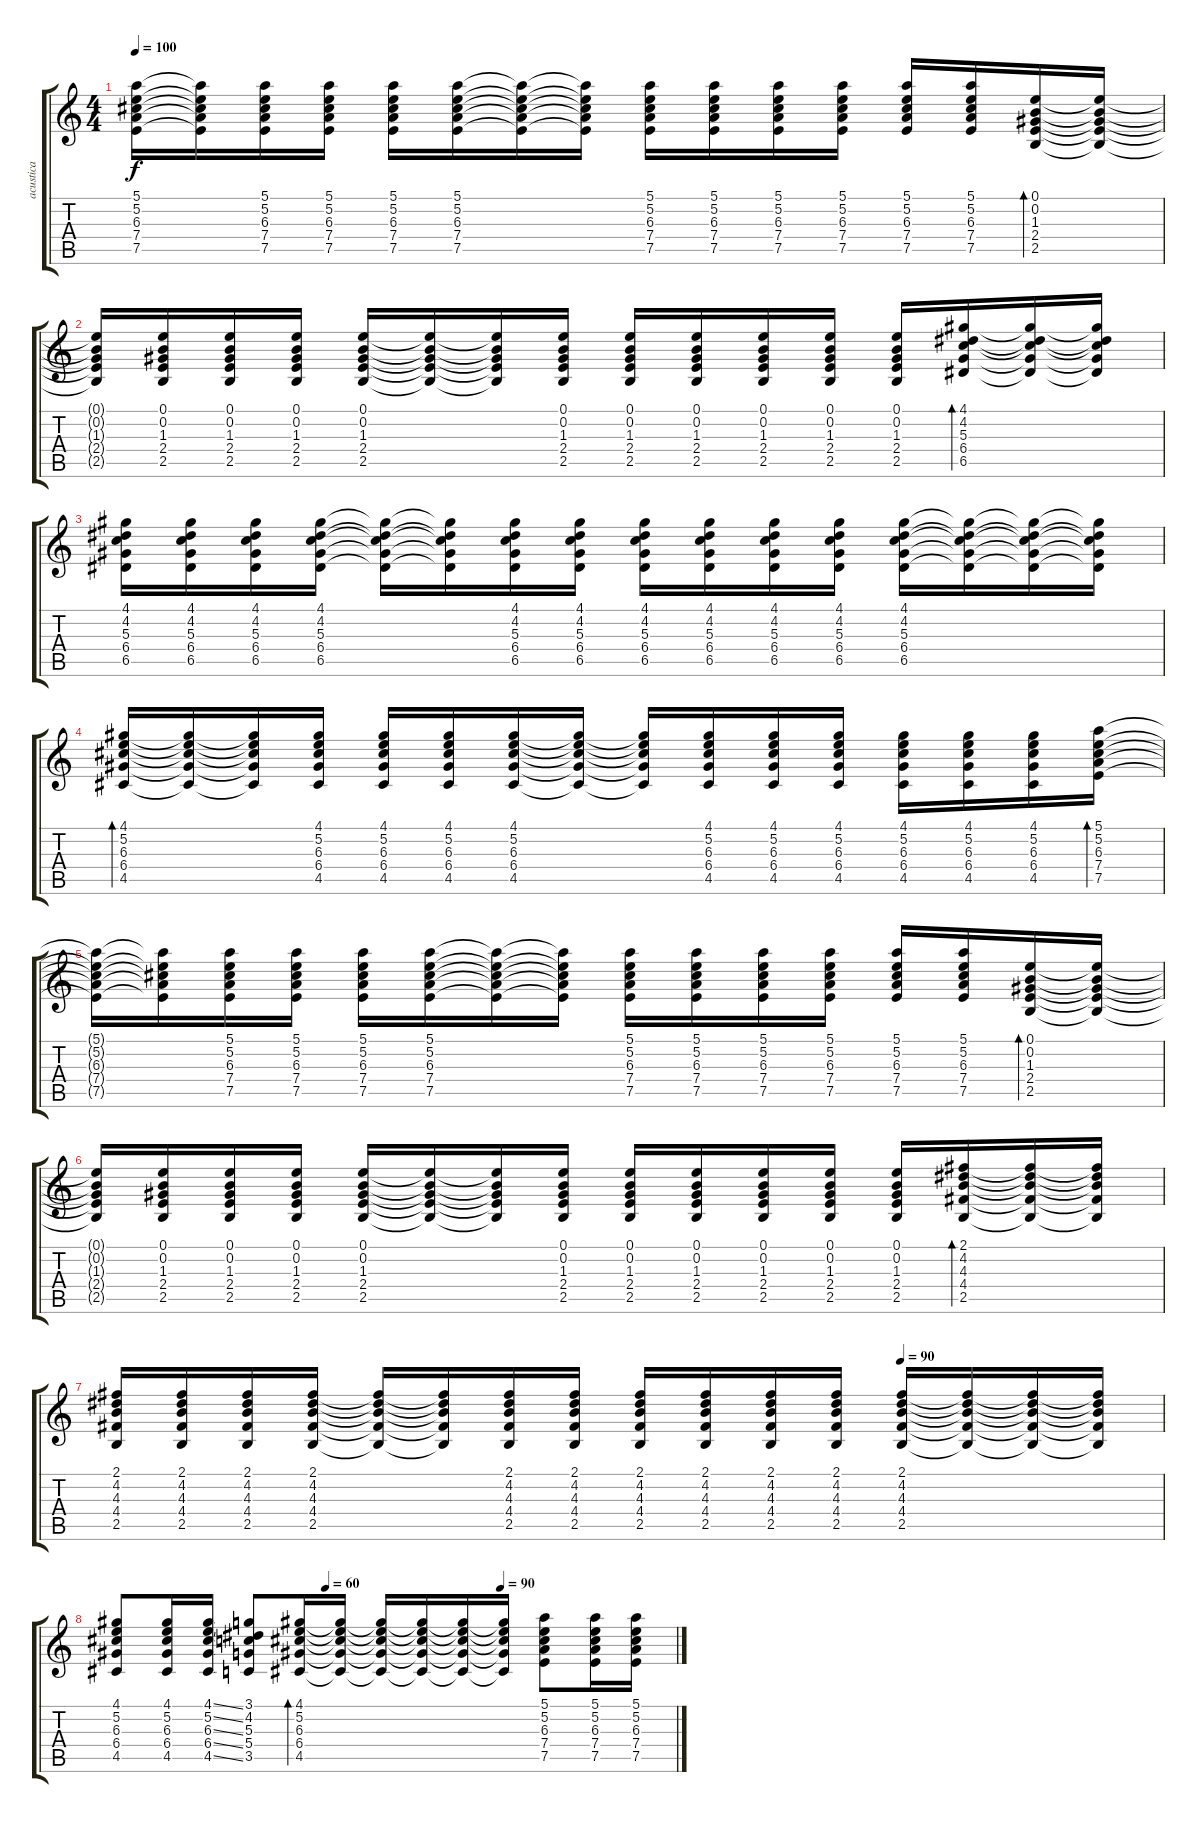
\track ("acustica" "acustica") {instrument acousticguitarnylon}
\staff {score tabs}
\tuning (E4 B3 G3 D3 A2 E2) {hide}
\ts (4 4)
\tempo 100
\clef g2
\ks c
(5.1{t} 5.2{t} 6.3{t} 7.4{t} 7.5{t}).16{dy f} (5.1{t} 5.2{t} 6.3{t} 7.4{t} 7.5{t}).16 (5.1 5.2 6.3 7.4 7.5).16 (5.1 5.2 6.3 7.4 7.5).16 (5.1 5.2 6.3 7.4 7.5).16 (5.1 5.2 6.3 7.4 7.5).16 (5.1{t} 5.2{t} 6.3{t} 7.4{t} 7.5{t}).16 (5.1{t} 5.2{t} 6.3{t} 7.4{t} 7.5{t}).16 (5.1 5.2 6.3 7.4 7.5).16 (5.1 5.2 6.3 7.4 7.5).16 (5.1 5.2 6.3 7.4 7.5).16 (5.1 5.2 6.3 7.4 7.5).16 (5.1 5.2 6.3 7.4 7.5).16 (5.1 5.2 6.3 7.4 7.5).16 (0.1 0.2 1.3 2.4 2.5).16{bd 480} (0.1{t} 0.2{t} 1.3{t} 2.4{t} 2.5{t}).16 |
(0.1{t} 0.2{t} 1.3{t} 2.4{t} 2.5{t}).16 (0.1 0.2 1.3 2.4 2.5).16 (0.1 0.2 1.3 2.4 2.5).16 (0.1 0.2 1.3 2.4 2.5).16 (0.1 0.2 1.3 2.4 2.5).16 (0.1{t} 0.2{t} 1.3{t} 2.4{t} 2.5{t}).16 (0.1{t} 0.2{t} 1.3{t} 2.4{t} 2.5{t}).16 (0.1 0.2 1.3 2.4 2.5).16 (0.1 0.2 1.3 2.4 2.5).16 (0.1 0.2 1.3 2.4 2.5).16 (0.1 0.2 1.3 2.4 2.5).16 (0.1 0.2 1.3 2.4 2.5).16 (0.1 0.2 1.3 2.4 2.5).16 (4.1 4.2 5.3 6.4 6.5).16{bd 480} (4.1{t} 4.2{t} 5.3{t} 6.4{t} 6.5{t}).16 (4.1{t} 4.2{t} 5.3{t} 6.4{t} 6.5{t}).16 |
(4.1 4.2 5.3 6.4 6.5).16 (4.1 4.2 5.3 6.4 6.5).16 (4.1 4.2 5.3 6.4 6.5).16 (4.1 4.2 5.3 6.4 6.5).16 (4.1{t} 4.2{t} 5.3{t} 6.4{t} 6.5{t}).16 (4.1{t} 4.2{t} 5.3{t} 6.4{t} 6.5{t}).16 (4.1 4.2 5.3 6.4 6.5).16 (4.1 4.2 5.3 6.4 6.5).16 (4.1 4.2 5.3 6.4 6.5).16 (4.1 4.2 5.3 6.4 6.5).16 (4.1 4.2 5.3 6.4 6.5).16 (4.1 4.2 5.3 6.4 6.5).16 (4.1 4.2 5.3 6.4 6.5).16 (4.1{t} 4.2{t} 5.3{t} 6.4{t} 6.5{t}).16 (4.1{t} 4.2{t} 5.3{t} 6.4{t} 6.5{t}).16 (4.1{t} 4.2{t} 5.3{t} 6.4{t} 6.5{t}).16 |
(4.1 5.2 6.3 6.4 4.5).16{bd 480} (4.1{t} 5.2{t} 6.3{t} 6.4{t} 4.5{t}).16 (4.1{t} 5.2{t} 6.3{t} 6.4{t} 4.5{t}).16 (4.1 5.2 6.3 6.4 4.5).16 (4.1 5.2 6.3 6.4 4.5).16 (4.1 5.2 6.3 6.4 4.5).16 (4.1 5.2 6.3 6.4 4.5).16 (4.1{t} 5.2{t} 6.3{t} 6.4{t} 4.5{t}).16 (4.1{t} 5.2{t} 6.3{t} 6.4{t} 4.5{t}).16 (4.1 5.2 6.3 6.4 4.5).16 (4.1 5.2 6.3 6.4 4.5).16 (4.1 5.2 6.3 6.4 4.5).16 (4.1 5.2 6.3 6.4 4.5).16 (4.1 5.2 6.3 6.4 4.5).16 (4.1 5.2 6.3 6.4 4.5).16 (5.1 5.2 6.3 7.4 7.5).16{bd 480} |
(5.1{t} 5.2{t} 6.3{t} 7.4{t} 7.5{t}).16 (5.1{t} 5.2{t} 6.3{t} 7.4{t} 7.5{t}).16 (5.1 5.2 6.3 7.4 7.5).16 (5.1 5.2 6.3 7.4 7.5).16 (5.1 5.2 6.3 7.4 7.5).16 (5.1 5.2 6.3 7.4 7.5).16 (5.1{t} 5.2{t} 6.3{t} 7.4{t} 7.5{t}).16 (5.1{t} 5.2{t} 6.3{t} 7.4{t} 7.5{t}).16 (5.1 5.2 6.3 7.4 7.5).16 (5.1 5.2 6.3 7.4 7.5).16 (5.1 5.2 6.3 7.4 7.5).16 (5.1 5.2 6.3 7.4 7.5).16 (5.1 5.2 6.3 7.4 7.5).16 (5.1 5.2 6.3 7.4 7.5).16 (0.1 0.2 1.3 2.4 2.5).16{bd 480} (0.1{t} 0.2{t} 1.3{t} 2.4{t} 2.5{t}).16 |
(0.1{t} 0.2{t} 1.3{t} 2.4{t} 2.5{t}).16 (0.1 0.2 1.3 2.4 2.5).16 (0.1 0.2 1.3 2.4 2.5).16 (0.1 0.2 1.3 2.4 2.5).16 (0.1 0.2 1.3 2.4 2.5).16 (0.1{t} 0.2{t} 1.3{t} 2.4{t} 2.5{t}).16 (0.1{t} 0.2{t} 1.3{t} 2.4{t} 2.5{t}).16 (0.1 0.2 1.3 2.4 2.5).16 (0.1 0.2 1.3 2.4 2.5).16 (0.1 0.2 1.3 2.4 2.5).16 (0.1 0.2 1.3 2.4 2.5).16 (0.1 0.2 1.3 2.4 2.5).16 (0.1 0.2 1.3 2.4 2.5).16 (2.1 4.2 4.3 4.4 2.5).16{bd 480} (2.1{t} 4.2{t} 4.3{t} 4.4{t} 2.5{t}).16 (2.1{t} 4.2{t} 4.3{t} 4.4{t} 2.5{t}).16 |
\tempo (90 0.75)
(2.1 4.2 4.3 4.4 2.5).16 (2.1 4.2 4.3 4.4 2.5).16 (2.1 4.2 4.3 4.4 2.5).16 (2.1 4.2 4.3 4.4 2.5).16 (2.1{t} 4.2{t} 4.3{t} 4.4{t} 2.5{t}).16 (2.1{t} 4.2{t} 4.3{t} 4.4{t} 2.5{t}).16 (2.1 4.2 4.3 4.4 2.5).16 (2.1 4.2 4.3 4.4 2.5).16 (2.1 4.2 4.3 4.4 2.5).16 (2.1 4.2 4.3 4.4 2.5).16 (2.1 4.2 4.3 4.4 2.5).16 (2.1 4.2 4.3 4.4 2.5).16 (2.1 4.2 4.3 4.4 2.5).16 (2.1{t} 4.2{t} 4.3{t} 4.4{t} 2.5{t}).16 (2.1{t} 4.2{t} 4.3{t} 4.4{t} 2.5{t}).16 (2.1{t} 4.2{t} 4.3{t} 4.4{t} 2.5{t}).16 |
\tempo (60 0.375)
\tempo (90 0.6875)
(4.1 5.2 6.3 6.4 4.5).8 (4.1 5.2 6.3 6.4 4.5).16 (4.1{ss} 5.2{ss} 6.3{ss} 6.4{ss} 4.5{ss}).16 (3.1 4.2 5.3 5.4 3.5).8 (4.1 5.2 6.3 6.4 4.5).16{bd 480} (4.1{t} 5.2{t} 6.3{t} 6.4{t} 4.5{t}).16 (4.1{t} 5.2{t} 6.3{t} 6.4{t} 4.5{t}).16 (4.1{t} 5.2{t} 6.3{t} 6.4{t} 4.5{t}).16 (4.1{t} 5.2{t} 6.3{t} 6.4{t} 4.5{t}).16 (4.1{t} 5.2{t} 6.3{t} 6.4{t} 4.5{t}).16 (5.1 5.2 6.3 7.4 7.5).8 (5.1 5.2 6.3 7.4 7.5).16 (5.1{ss} 5.2{ss} 6.3{ss} 7.4{ss} 7.5{ss}).16
